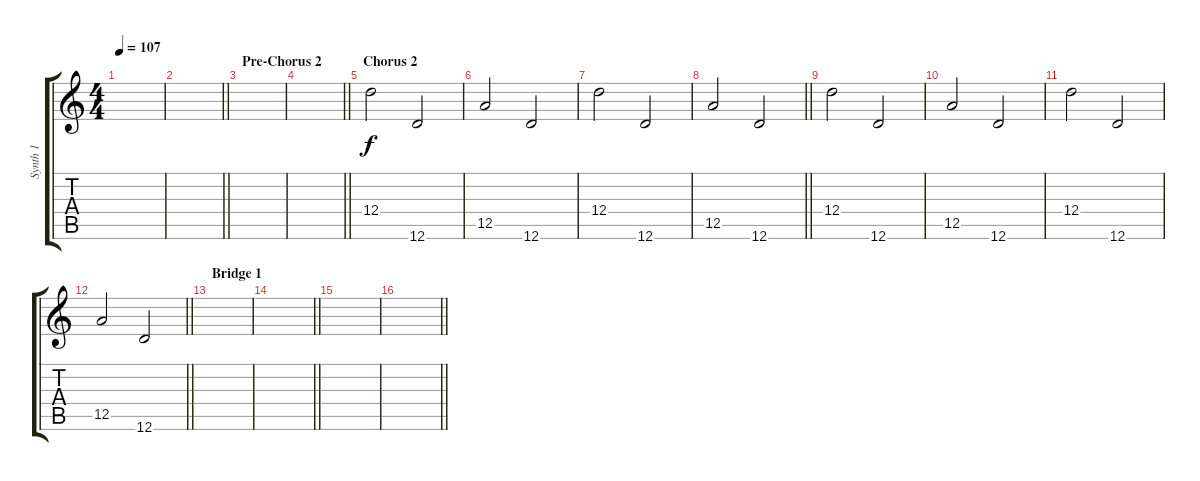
\track ("Synth 1" "Synth 1") {instrument guitarharmonics}
\staff {score tabs}
\tuning (E4 B3 G3 D3 A2 D2) {hide}
\ts (4 4)
\tempo 107
\clef g2
\ks c
|
\barLineRight lightlight
|
\section ("" "Pre-Chorus 2")
|
\barLineRight lightlight
|
\section ("" "Chorus 2")
12.4.2 12.6.2 |
12.5.2 12.6.2 |
12.4.2 12.6.2 |
\barLineRight lightlight
12.5.2 12.6.2 |
12.4.2 12.6.2 |
12.5.2 12.6.2 |
12.4.2 12.6.2 |
\barLineRight lightlight
12.5.2 12.6.2 |
\section ("" "Bridge 1")
|
\barLineRight lightlight
|
|
\barLineRight lightlight
